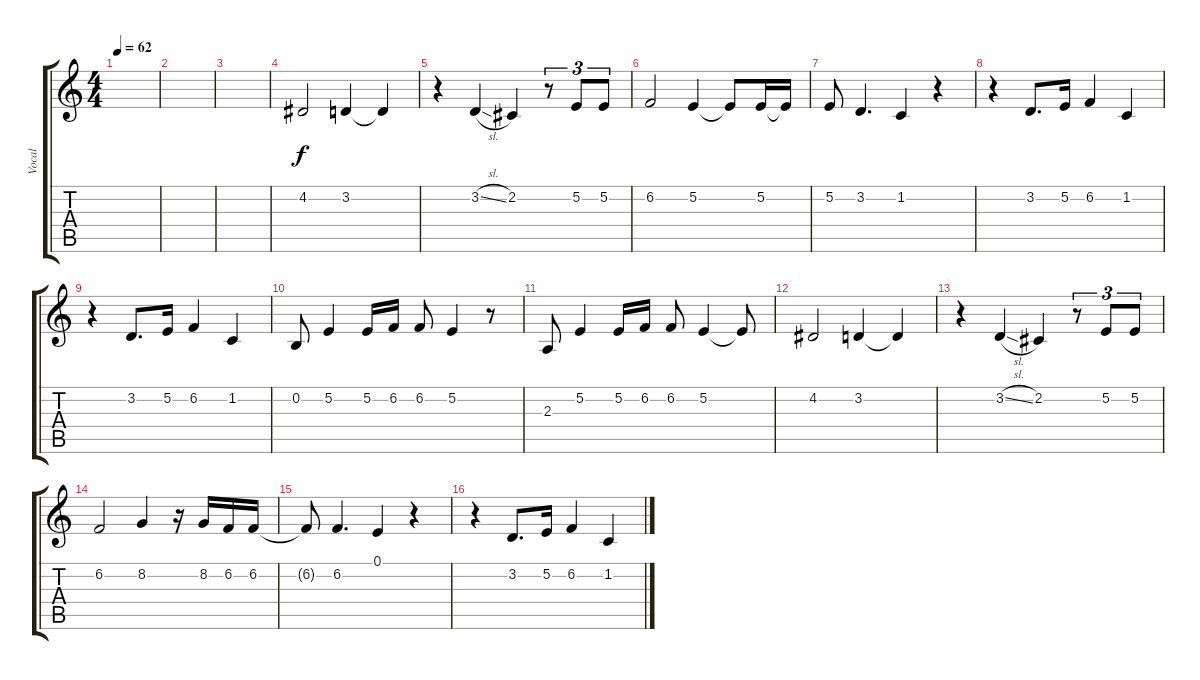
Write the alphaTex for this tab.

\track ("Vocal" "Vocal") {instrument synthbrass1}
\staff {score tabs}
\tuning (E4 B3 G3 D3 A2 E2) {hide}
\ts (4 4)
\tempo 62
\clef g2
\ks c
|
|
|
4.2.2 3.2.4 3.2{t}.4 |
r.4 3.2{sl}.4 2.2.4 r.8{tu (3 2)} 5.2.8{tu (3 2)} 5.2.8{tu (3 2)} |
6.2.2 5.2.4 5.2{t}.8 5.2.16 5.2{t}.16 |
5.2.8 3.2.4{d} 1.2.4 r.4 |
r.4 3.2.8{d} 5.2.16 6.2.4 1.2.4 |
r.4 3.2.8{d} 5.2.16 6.2.4 1.2.4 |
0.2.8 5.2.4 5.2.16 6.2.16 6.2.8 5.2.4 r.8 |
2.3.8 5.2.4 5.2.16 6.2.16 6.2.8 5.2.4 5.2{t}.8 |
4.2.2 3.2.4 3.2{t}.4 |
r.4 3.2{sl}.4 2.2.4 r.8{tu (3 2)} 5.2.8{tu (3 2)} 5.2.8{tu (3 2)} |
6.2.2 8.2.4 r.16 8.2.16 6.2.16 6.2.16 |
6.2{t}.8 6.2.4{d} 0.1.4 r.4 |
r.4 3.2.8{d} 5.2.16 6.2.4 1.2.4
